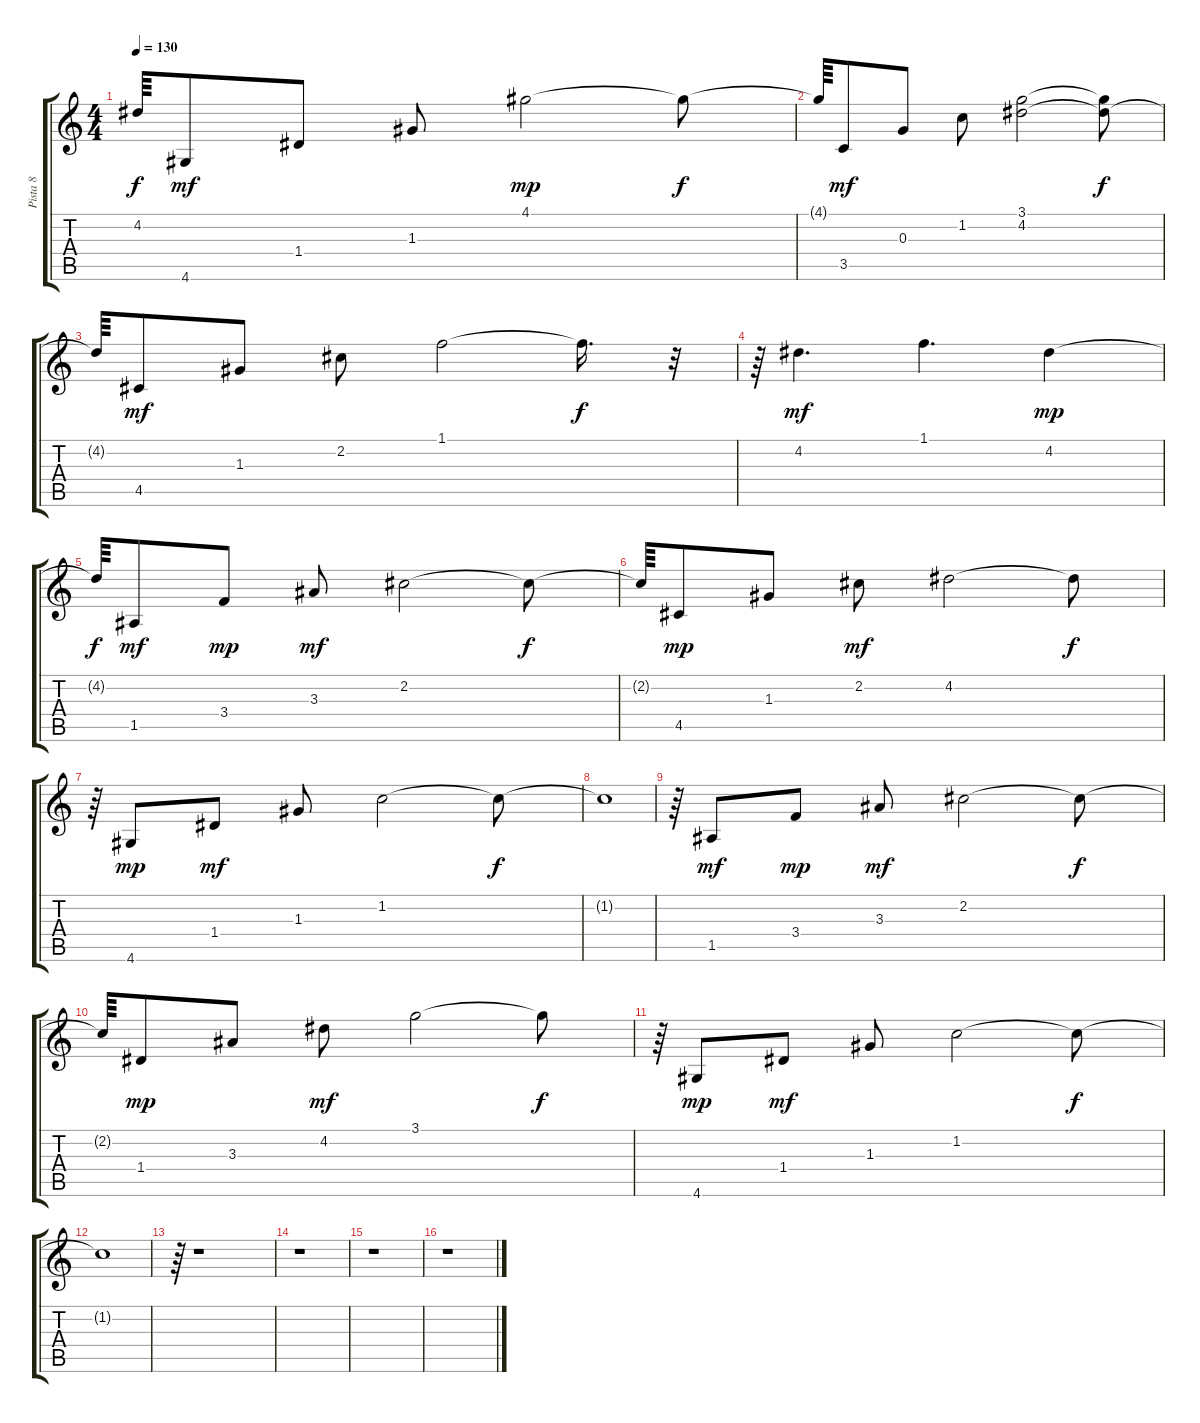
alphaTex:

\track ("Pista 8" "Pista 8") {instrument electricguitarclean}
\staff {score tabs}
\tuning (E4 B3 G3 D3 A2 E2) {hide}
\ts (4 4)
\tempo 130
\clef g2
\ks c
4.2{t}.64{dy f} 4.6.8{dy mf} 1.4.8 1.3.8 4.1.2{dy mp} 4.1{t}.8{dy f} |
4.1{t}.64 3.5.8{dy mf} 0.3.8 1.2.8 (3.1 4.2).2 (3.1{t} 4.2{t}).8{dy f} |
4.2{t}.64 4.5.8{dy mf} 1.3.8 2.2.8 1.1.2 1.1{t}.16{d dy f} r.32 |
r.64 4.2.4{d dy mf} 1.1.4{d} 4.2.4{dy mp} |
4.2{t}.64{dy f} 1.5.8{dy mf} 3.4.8{dy mp} 3.3.8{dy mf} 2.2.2 2.2{t}.8{dy f} |
2.2{t}.64 4.5.8{dy mp} 1.3.8 2.2.8{dy mf} 4.2.2 4.2{t}.8{dy f} |
r.64 4.6.8{dy mp} 1.4.8{dy mf} 1.3.8 1.2.2 1.2{t}.8{dy f} |
1.2{t}.1 |
r.64 1.5.8{dy mf} 3.4.8{dy mp} 3.3.8{dy mf} 2.2.2 2.2{t}.8{dy f} |
2.2{t}.64 1.4.8{dy mp} 3.3.8 4.2.8{dy mf} 3.1.2 3.1{t}.8{dy f} |
r.64 4.6.8{dy mp} 1.4.8{dy mf} 1.3.8 1.2.2 1.2{t}.8{dy f} |
1.2{t}.1 |
r.64 r.1 |
r.1 |
r.1 |
r.1
